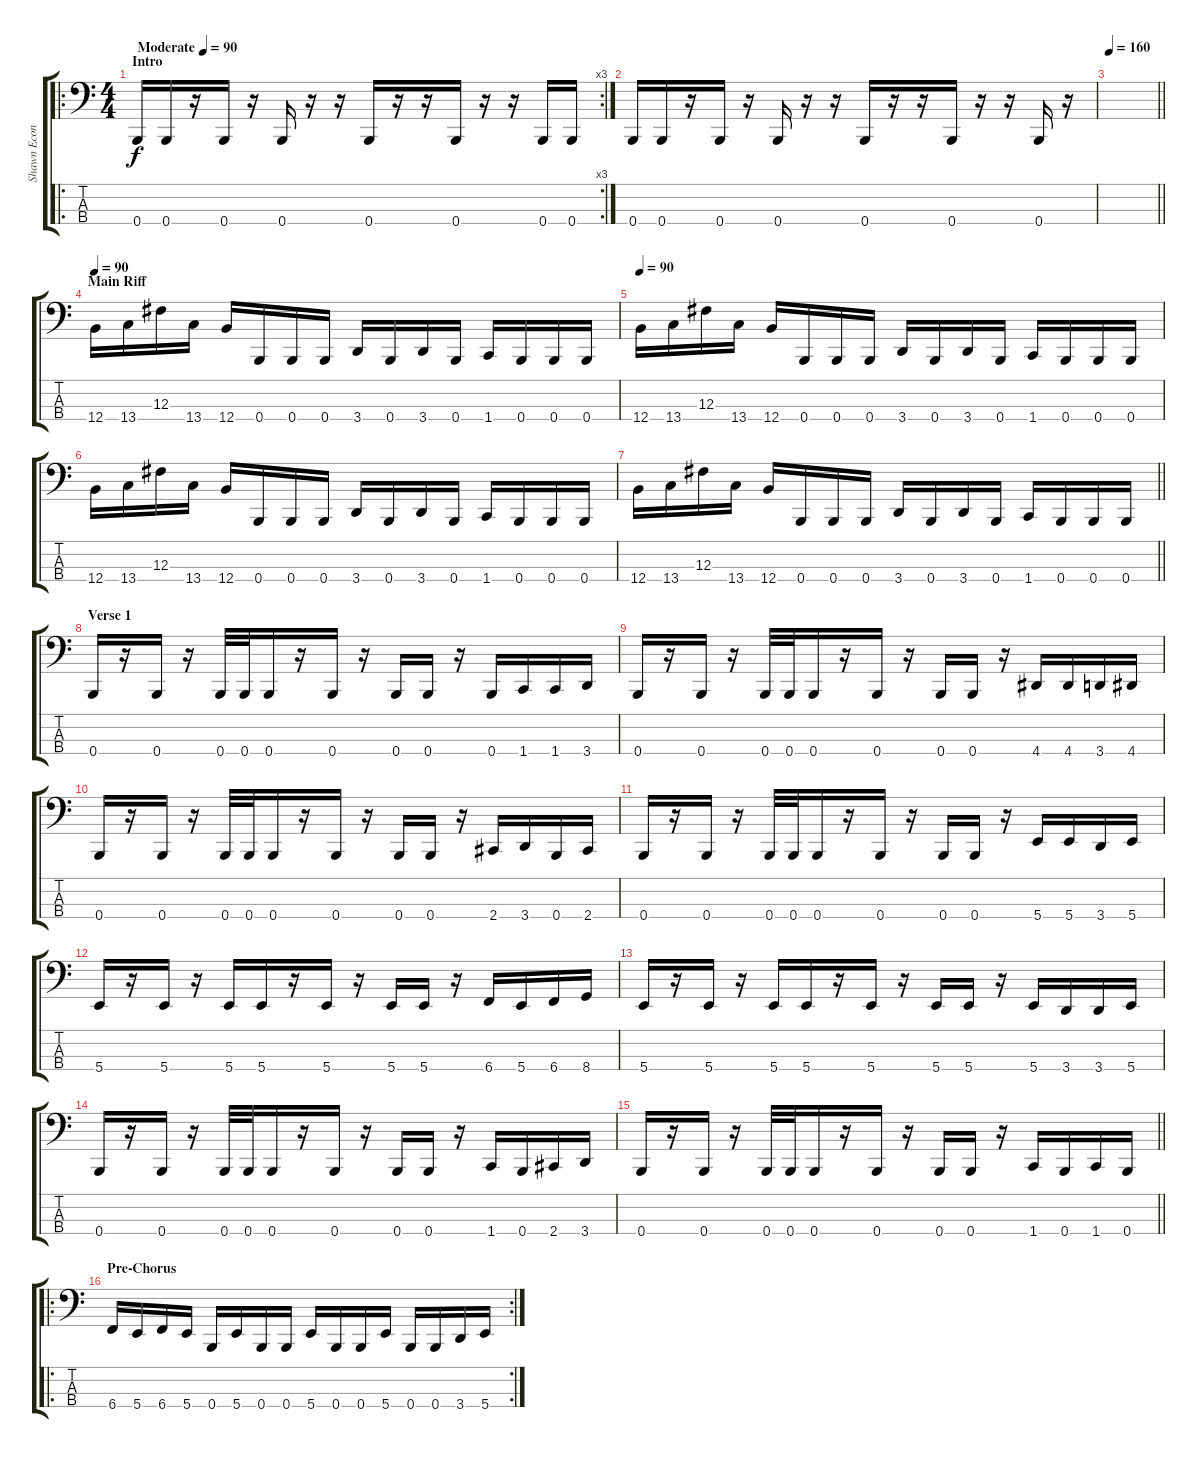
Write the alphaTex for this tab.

\track ("Shawn Economaki" "Shawn Econ") {instrument electricbasspick}
\staff {score tabs}
\tuning (E2 B1 Gb1 B0) {hide}
\ro
\rc 3
\ts (4 4)
\section ("" "Intro")
\tempo (90 "Moderate")
\clef f4
\ks c
0.4.16{dy f instrument electricbasspick} 0.4.16 r.16 0.4.16 r.16 0.4.16 r.16 r.16 0.4.16 r.16 r.16 0.4.16 r.16 r.16 0.4.16 0.4.16 |
0.4.16 0.4.16 r.16 0.4.16 r.16 0.4.16 r.16 r.16 0.4.16 r.16 r.16 0.4.16 r.16 r.16 0.4.16 r.16 |
\tempo 160
\barLineRight lightlight
|
\section ("" "Main Riff")
\tempo 90
12.4.16{volume 15} 13.4.16 12.3.16 13.4.16 12.4.16 0.4.16 0.4.16 0.4.16 3.4.16 0.4.16 3.4.16 0.4.16 1.4.16 0.4.16 0.4.16 0.4.16 |
\tempo 90
12.4.16{volume 15} 13.4.16 12.3.16 13.4.16 12.4.16 0.4.16 0.4.16 0.4.16 3.4.16 0.4.16 3.4.16 0.4.16 1.4.16 0.4.16 0.4.16 0.4.16 |
12.4.16{volume 15} 13.4.16 12.3.16 13.4.16 12.4.16 0.4.16 0.4.16 0.4.16 3.4.16 0.4.16 3.4.16 0.4.16 1.4.16 0.4.16 0.4.16 0.4.16 |
\barLineRight lightlight
12.4.16{volume 15} 13.4.16 12.3.16 13.4.16 12.4.16 0.4.16 0.4.16 0.4.16 3.4.16 0.4.16 3.4.16 0.4.16 1.4.16 0.4.16 0.4.16 0.4.16 |
\section ("" "Verse 1")
0.4.16 r.16 0.4.16 r.16 0.4.32 0.4.32 0.4.16 r.16 0.4.16 r.16 0.4.16 0.4.16 r.16 0.4.16 1.4.16 1.4.16 3.4.16 |
0.4.16 r.16 0.4.16 r.16 0.4.32 0.4.32 0.4.16 r.16 0.4.16 r.16 0.4.16 0.4.16 r.16 4.4.16 4.4.16 3.4.16 4.4.16 |
0.4.16 r.16 0.4.16 r.16 0.4.32 0.4.32 0.4.16 r.16 0.4.16 r.16 0.4.16 0.4.16 r.16 2.4.16 3.4.16 0.4.16 2.4.16 |
0.4.16 r.16 0.4.16 r.16 0.4.32 0.4.32 0.4.16 r.16 0.4.16 r.16 0.4.16 0.4.16 r.16 5.4.16 5.4.16 3.4.16 5.4.16 |
5.4.16 r.16 5.4.16 r.16 5.4.16 5.4.16 r.16 5.4.16 r.16 5.4.16 5.4.16 r.16 6.4.16 5.4.16 6.4.16 8.4.16 |
5.4.16 r.16 5.4.16 r.16 5.4.16 5.4.16 r.16 5.4.16 r.16 5.4.16 5.4.16 r.16 5.4.16 3.4.16 3.4.16 5.4.16 |
0.4.16 r.16 0.4.16 r.16 0.4.32 0.4.32 0.4.16 r.16 0.4.16 r.16 0.4.16 0.4.16 r.16 1.4.16 0.4.16 2.4.16 3.4.16 |
\barLineRight lightlight
0.4.16 r.16 0.4.16 r.16 0.4.32 0.4.32 0.4.16 r.16 0.4.16 r.16 0.4.16 0.4.16 r.16 1.4.16 0.4.16 1.4.16 0.4.16 |
\ro
\rc 2
\section ("" "Pre-Chorus")
6.4.16 5.4.16 6.4.16 5.4.16 0.4.16 5.4.16 0.4.16 0.4.16 5.4.16 0.4.16 0.4.16 5.4.16 0.4.16 0.4.16 3.4.16 5.4.16
